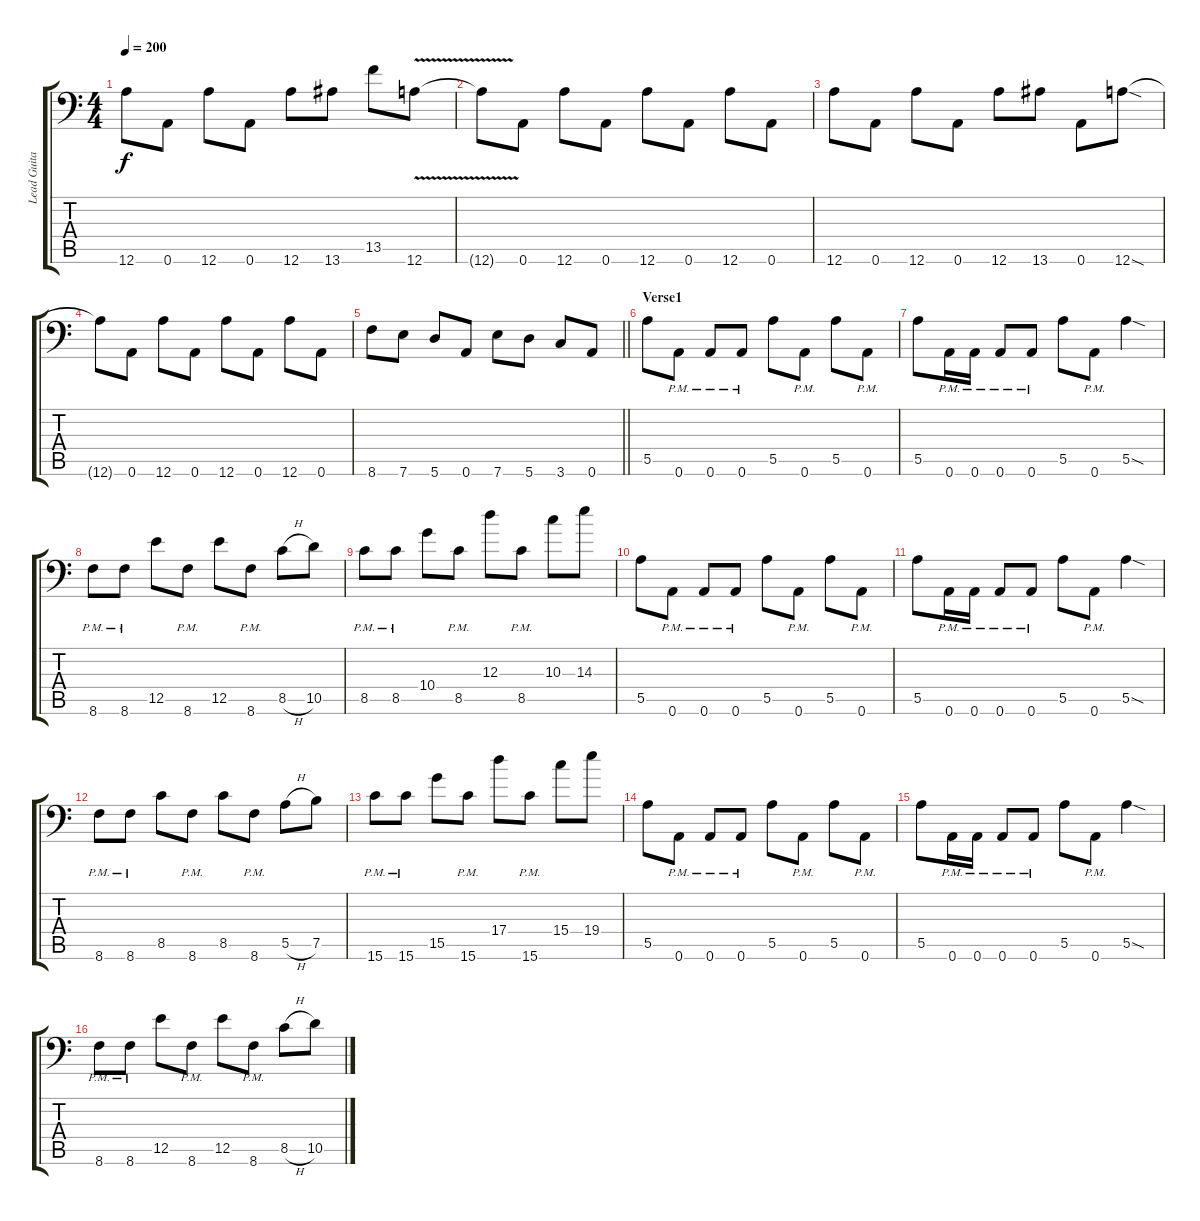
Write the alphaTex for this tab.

\track ("Lead Guitar" "Lead Guita") {instrument distortionguitar}
\staff {score tabs}
\tuning (B3 Gb3 D3 A2 E2 A1) {hide}
\ts (4 4)
\tempo 200
\clef f4
\ks c
12.6.8{dy f} 0.6.8 12.6.8 0.6.8 12.6.8 13.6.8 13.5.8 12.6{v}.8 |
12.6{t}.8 0.6.8 12.6.8 0.6.8 12.6.8 0.6.8 12.6.8 0.6.8 |
12.6.8 0.6.8 12.6.8 0.6.8 12.6.8 13.6.8 0.6.8 12.6{sod}.8 |
12.6{t}.8 0.6.8 12.6.8 0.6.8 12.6.8 0.6.8 12.6.8 0.6.8 |
\barLineRight lightlight
8.6.8 7.6.8 5.6.8 0.6.8 7.6.8 5.6.8 3.6.8 0.6.8 |
\section ("" "Verse1")
5.5.8 0.6{pm}.8 0.6{pm}.8 0.6{pm}.8 5.5.8 0.6{pm}.8 5.5.8 0.6{pm}.8 |
5.5.8 0.6{pm}.16 0.6{pm}.16 0.6{pm}.8 0.6{pm}.8 5.5.8 0.6{pm}.8 5.5{sod}.4 |
8.6{pm}.8 8.6{pm}.8 12.5.8 8.6{pm}.8 12.5.8 8.6{pm}.8 8.5{h}.8 10.5.8 |
8.5{pm}.8 8.5{pm}.8 10.4.8 8.5{pm}.8 12.3.8 8.5{pm}.8 10.3.8 14.3.8 |
5.5.8 0.6{pm}.8 0.6{pm}.8 0.6{pm}.8 5.5.8 0.6{pm}.8 5.5.8 0.6{pm}.8 |
5.5.8 0.6{pm}.16 0.6{pm}.16 0.6{pm}.8 0.6{pm}.8 5.5.8 0.6{pm}.8 5.5{sod}.4 |
8.6{pm}.8 8.6{pm}.8 8.5.8 8.6{pm}.8 8.5.8 8.6{pm}.8 5.5{h}.8 7.5.8 |
15.6{pm}.8 15.6{pm}.8 15.5.8 15.6{pm}.8 17.4.8 15.6{pm}.8 15.4.8 19.4.8 |
5.5.8 0.6{pm}.8 0.6{pm}.8 0.6{pm}.8 5.5.8 0.6{pm}.8 5.5.8 0.6{pm}.8 |
5.5.8 0.6{pm}.16 0.6{pm}.16 0.6{pm}.8 0.6{pm}.8 5.5.8 0.6{pm}.8 5.5{sod}.4 |
8.6{pm}.8 8.6{pm}.8 12.5.8 8.6{pm}.8 12.5.8 8.6{pm}.8 8.5{h}.8 10.5.8
